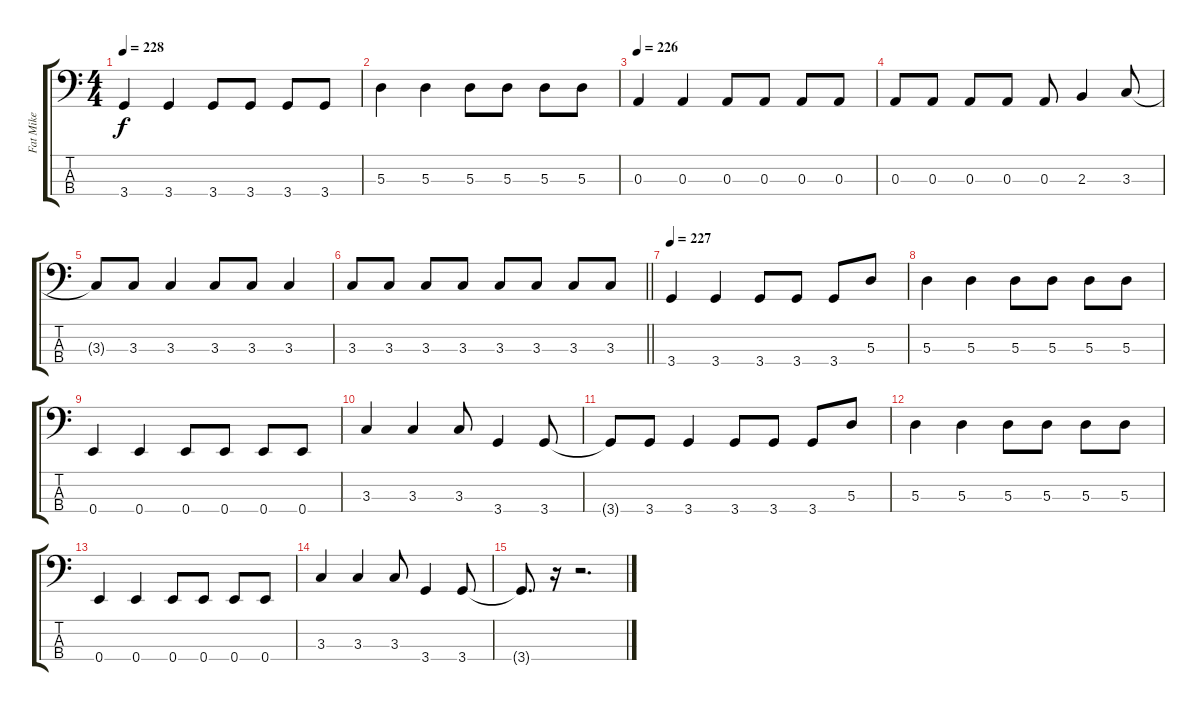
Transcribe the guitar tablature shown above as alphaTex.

\track ("Fat Mike" "Fat Mike") {instrument electricbasspick}
\staff {score tabs}
\tuning (G2 D2 A1 E1) {hide}
\ts (4 4)
\tempo 228
\clef f4
\ks c
3.4.4{dy f} 3.4.4 3.4.8 3.4.8 3.4.8 3.4.8 |
5.3.4 5.3.4 5.3.8 5.3.8 5.3.8 5.3.8 |
\tempo 226
0.3.4 0.3.4 0.3.8 0.3.8 0.3.8 0.3.8 |
0.3.8 0.3.8 0.3.8 0.3.8 0.3.8 2.3.4 3.3.8 |
3.3{t}.8 3.3.8 3.3.4 3.3.8 3.3.8 3.3.4 |
\barLineRight lightlight
3.3.8 3.3.8 3.3.8 3.3.8 3.3.8 3.3.8 3.3.8 3.3.8 |
\section ("" "")
\tempo 227
3.4.4 3.4.4 3.4.8 3.4.8 3.4.8 5.3.8 |
5.3.4 5.3.4 5.3.8 5.3.8 5.3.8 5.3.8 |
0.4.4 0.4.4 0.4.8 0.4.8 0.4.8 0.4.8 |
3.3.4 3.3.4 3.3.8 3.4.4 3.4.8 |
3.4{t}.8 3.4.8 3.4.4 3.4.8 3.4.8 3.4.8 5.3.8 |
5.3.4 5.3.4 5.3.8 5.3.8 5.3.8 5.3.8 |
0.4.4 0.4.4 0.4.8 0.4.8 0.4.8 0.4.8 |
3.3.4 3.3.4 3.3.8 3.4.4 3.4.8 |
3.4{t}.8{d} r.16 r.2{d}
